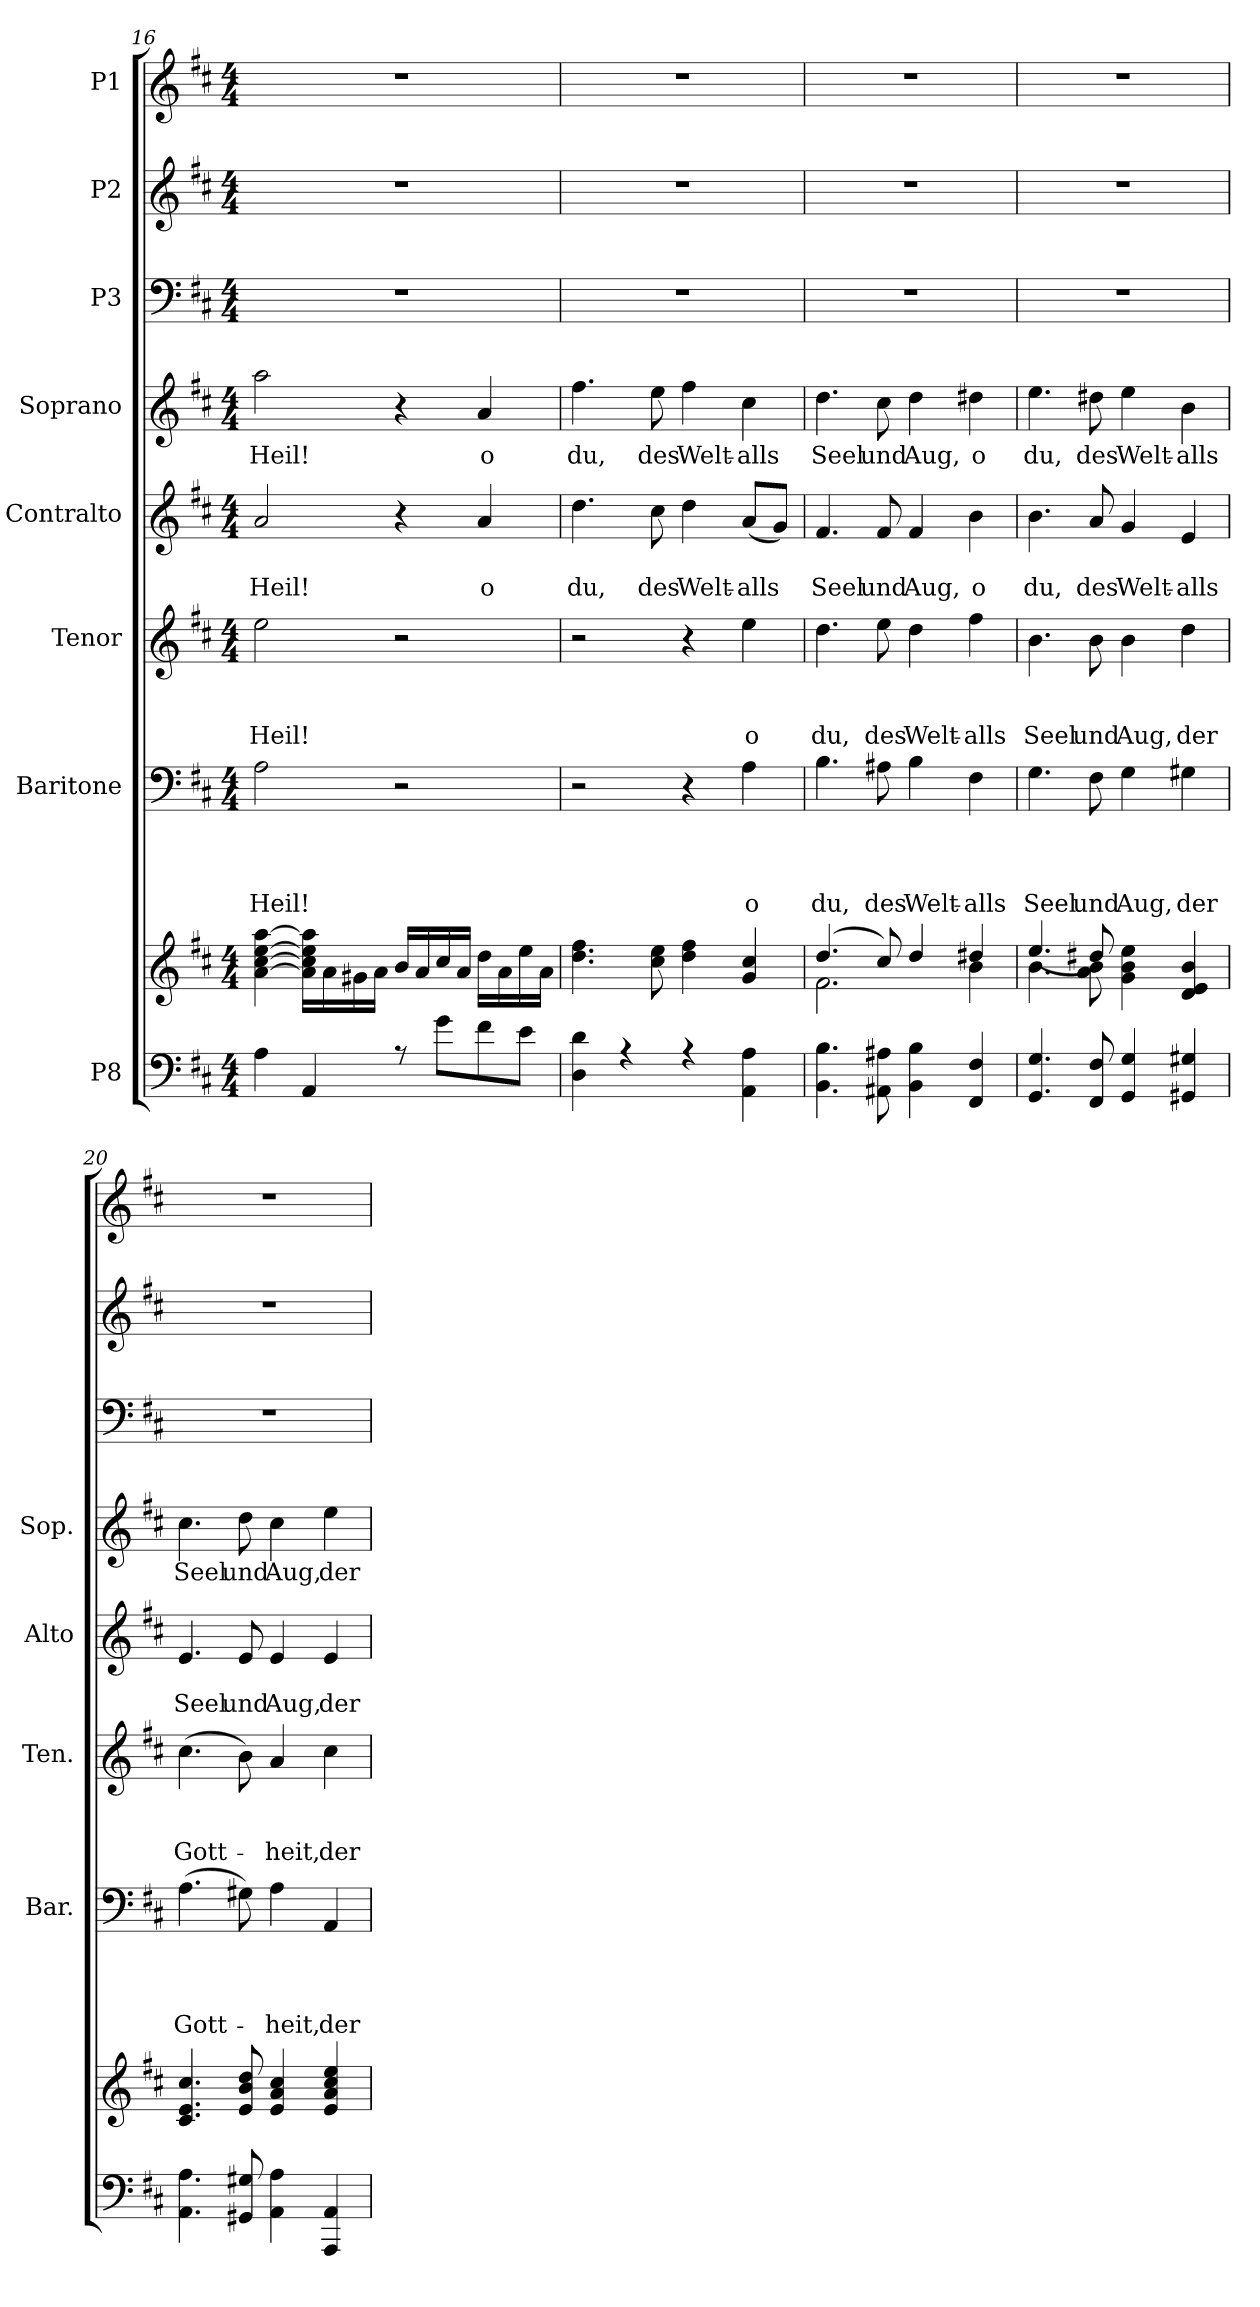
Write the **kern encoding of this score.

**kern	**kern	**kern	**text	**text	**text	**text	**kern	**text	**text	**text	**kern	**text	**text	**kern	**text	**kern	**kern	**kern
*part8	*part8	*part7	*part7	*part7	*part7	*part7	*part6	*part6	*part6	*part6	*part5	*part5	*part5	*part4	*part4	*part3	*part2	*part1
*staff9	*staff8	*staff7	*staff7	*staff7	*staff7	*staff7	*staff6	*staff6	*staff6	*staff6	*staff5	*staff5	*staff5	*staff4	*staff4	*staff3	*staff2	*staff1
*I"P8	*	*I"Baritone	*	*	*	*	*I"Tenor	*	*	*	*I"Contralto	*	*	*I"Soprano	*	*I"P3	*I"P2	*I"P1
*	*	*I'Bar.	*	*	*	*	*I'Ten.	*	*	*	*I'Alto	*	*	*I'Sop.	*	*	*	*
*clefF4	*clefG2	*clefF4	*	*	*	*	*clefG2	*	*	*	*clefG2	*	*	*clefG2	*	*clefF4	*clefG2	*clefG2
*	*	*	*	*	*	*	*ITrd7c12	*	*	*	*	*	*	*	*	*	*ITrd7c12	*
*k[f#c#]	*k[f#c#]	*k[f#c#]	*	*	*	*	*k[f#c#]	*	*	*	*k[f#c#]	*	*	*k[f#c#]	*	*k[f#c#]	*k[f#c#]	*k[f#c#]
*D:	*D:	*D:	*	*	*	*	*D:	*	*	*	*D:	*	*	*D:	*	*D:	*D:	*D:
*M4/4	*M4/4	*M4/4	*	*	*	*	*M4/4	*	*	*	*M4/4	*	*	*M4/4	*	*M4/4	*M4/4	*M4/4
=16	=16	=16	=16	=16	=16	=16	=16	=16	=16	=16	=16	=16	=16	=16	=16	=16	=16	=16
*^	*^	*	*	*	*	*	*	*	*	*	*	*	*	*	*	*	*	*
*	*	*	*^	*	*	*	*	*	*	*	*	*	*	*	*	*	*	*	*	*
!	!	!	!	!	!	!	!	!	!LO:LY:b	!	!	!	!LO:LY:b	!	!	!LO:LY:b	!	!LO:LY:b	!	!	!
4A\	1ryy	1ryy	1ryy	[<4a\ [>4cc#\ [>4ee\ [>4aa\	2A\	.	.	.	Heil!	2e\	.	.	Heil!	2a/	.	Heil!	2aa\	Heil!	1r	1r	1r
4AA/	.	.	.	16a\] 16cc#\] 16ee\] 16aa\]LL	.	.	.	.	.	.	.	.	.	.	.	.	.	.	.	.	.
.	.	.	.	16a\	.	.	.	.	.	.	.	.	.	.	.	.	.	.	.	.	.
.	.	.	.	16g#X\	.	.	.	.	.	.	.	.	.	.	.	.	.	.	.	.	.
.	.	.	.	16a\JJ	.	.	.	.	.	.	.	.	.	.	.	.	.	.	.	.	.
8r	.	.	.	16b/LL	2r	.	.	.	.	2r	.	.	.	4r	.	.	4r	.	.	.	.
.	.	.	.	16a/	.	.	.	.	.	.	.	.	.	.	.	.	.	.	.	.	.
8g\L	.	.	.	16cc#/	.	.	.	.	.	.	.	.	.	.	.	.	.	.	.	.	.
.	.	.	.	16a/JJ	.	.	.	.	.	.	.	.	.	.	.	.	.	.	.	.	.
!	!	!	!	!	!	!	!	!	!	!	!	!	!	!	!	!LO:LY:b	!	!LO:LY:b	!	!	!
8f#\	.	.	.	16dd\LL	.	.	.	.	.	.	.	.	.	4a/	.	o	4a/	o	.	.	.
.	.	.	.	16a\	.	.	.	.	.	.	.	.	.	.	.	.	.	.	.	.	.
8e\J	.	.	.	16ee\	.	.	.	.	.	.	.	.	.	.	.	.	.	.	.	.	.
.	.	.	.	16a\JJ	.	.	.	.	.	.	.	.	.	.	.	.	.	.	.	.	.
!!LO:PB:g=z
=17	=17	=17	=17	=17	=17	=17	=17	=17	=17	=17	=17	=17	=17	=17	=17	=17	=17	=17	=17	=17	=17
!	!	!	!	!	!	!	!	!	!	!	!	!	!	!	!	!LO:LY:b	!	!LO:LY:b	!	!	!
4D\ 4d\	1ryy	1ryy	1ryy	4.dd\ 4.ff#\	2r	.	.	.	.	2r	.	.	.	4.dd\	.	du,	4.ff#\	du,	1r	1r	1r
4r	.	.	.	.	.	.	.	.	.	.	.	.	.	.	.	.	.	.	.	.	.
!	!	!	!	!	!	!	!	!	!	!	!	!	!	!	!	!LO:LY:b	!	!LO:LY:b	!	!	!
.	.	.	.	8cc#\ 8ee\	.	.	.	.	.	.	.	.	.	8cc#\	.	des	8ee\	des	.	.	.
!	!	!	!	!	!	!	!	!	!	!	!	!	!	!	!	!LO:LY:b	!	!LO:LY:b	!	!	!
4r	.	.	.	4dd\ 4ff#\	4r	.	.	.	.	4r	.	.	.	4dd\	.	Welt-	4ff#\	Welt-	.	.	.
!	!	!	!	!	!	!	!	!	!LO:LY:b	!	!	!	!LO:LY:b	!	!	!LO:LY:b	!	!LO:LY:b	!	!	!
4AA\ 4A\	.	.	.	4g/ 4cc#/	4A\	.	.	.	o	4e\	.	.	o	(<8a/L	.	-alls	4cc#\	-alls	.	.	.
.	.	.	.	.	.	.	.	.	.	.	.	.	.	8g/J)	.	.	.	.	.	.	.
=18	=18	=18	=18	=18	=18	=18	=18	=18	=18	=18	=18	=18	=18	=18	=18	=18	=18	=18	=18	=18	=18
!	!	!	!	!	!	!	!	!	!LO:LY:b	!	!	!	!LO:LY:b	!	!	!LO:LY:b	!	!LO:LY:b	!	!	!
4.BB\ 4.B\	1ryy	1ryy	2.f#\	(>4.dd/	4.B\	.	.	.	du,	4.d\	.	.	du,	4.f#/	.	Seel	4.dd\	Seel	1r	1r	1r
!	!	!	!	!	!	!	!	!	!LO:LY:b	!	!	!	!LO:LY:b	!	!	!LO:LY:b	!	!LO:LY:b	!	!	!
8AA#X\ 8A#X\	.	.	.	8cc#/)	8A#X\	.	.	.	des	8e\	.	.	des	8f#/	.	und	8cc#\	und	.	.	.
!	!	!	!	!	!	!	!	!	!LO:LY:b	!	!	!	!LO:LY:b	!	!	!LO:LY:b	!	!LO:LY:b	!	!	!
4BB\ 4B\	.	.	.	4dd/	4B\	.	.	.	Welt-	4d\	.	.	Welt-	4f#/	.	Aug,	4dd\	Aug,	.	.	.
!	!	!	!	!	!	!	!	!	!LO:LY:b	!	!	!	!LO:LY:b	!	!	!LO:LY:b	!	!LO:LY:b	!	!	!
4FF#/ 4F#/	.	.	4b\	4dd#X/	4F#\	.	.	.	-alls	4f#\	.	.	-alls	4b\	.	o	4dd#X\	o	.	.	.
=19	=19	=19	=19	=19	=19	=19	=19	=19	=19	=19	=19	=19	=19	=19	=19	=19	=19	=19	=19	=19	=19
!	!	!	!	!	!	!	!	!	!LO:LY:b	!	!	!	!LO:LY:b	!	!	!LO:LY:b	!	!LO:LY:b	!	!	!
4.GG/ 4.G/	1ryy	1ryy	(>4.ee/	4.b\	4.G\	.	.	.	Seel	4.B\	.	.	Seel	4.b\	.	du,	4.ee\	du,	1r	1r	1r
!	!	!	!	!	!	!	!	!	!LO:LY:b	!	!	!	!LO:LY:b	!	!	!LO:LY:b	!	!LO:LY:b	!	!	!
8FF#/ 8F#/	.	.	8dd#X/)	8a\ 8b\	8F#\	.	.	.	und	8B\	.	.	und	8a/	.	des	8dd#X\	des	.	.	.
!	!	!	!	!	!	!	!	!	!LO:LY:b	!	!	!	!LO:LY:b	!	!	!LO:LY:b	!	!LO:LY:b	!	!	!
4GG/ 4G/	.	.	2ryy	4g\ 4b\ 4ee\	4G\	.	.	.	Aug,	4B\	.	.	Aug,	4g/	.	Welt-	4ee\	Welt-	.	.	.
!	!	!	!	!	!	!	!	!	!LO:LY:b	!	!	!	!LO:LY:b	!	!	!LO:LY:b	!	!LO:LY:b	!	!	!
4GG#X/ 4G#X/	.	.	.	4d/ 4e/ 4b/	4G#X\	.	.	.	der	4d\	.	.	der	4e/	.	-alls	4b\	-alls	.	.	.
=20	=20	=20	=20	=20	=20	=20	=20	=20	=20	=20	=20	=20	=20	=20	=20	=20	=20	=20	=20	=20	=20
!	!	!	!	!	!	!	!	!	!LO:LY:b	!	!	!	!LO:LY:b	!	!	!LO:LY:b	!	!LO:LY:b	!	!	!
4.AA\ 4.A\	1ryy	1ryy	1ryy	4.c#/ 4.e/ 4.cc#/	(>4.A\	.	.	.	Gott-	(>4.c#\	.	.	Gott-	4.e/	.	Seel	4.cc#\	Seel	1r	1r	1r
!	!	!	!	!	!	!	!	!	!	!	!	!	!	!	!	!LO:LY:b	!	!LO:LY:b	!	!	!
8GG#X/ 8G#X/	.	.	.	8e/ 8b/ 8dd/	8G#X\)	.	.	.	.	8B\)	.	.	.	8e/	.	und	8dd\	und	.	.	.
!	!	!	!	!	!	!	!	!	!LO:LY:b	!	!	!	!LO:LY:b	!	!	!LO:LY:b	!	!LO:LY:b	!	!	!
4AA\ 4A\	.	.	.	4e/ 4a/ 4cc#/	4A\	.	.	.	-heit,	4A/	.	.	-heit,	4e/	.	Aug,	4cc#\	Aug,	.	.	.
!	!	!	!	!	!	!	!	!	!LO:LY:b	!	!	!	!LO:LY:b	!	!	!LO:LY:b	!	!LO:LY:b	!	!	!
4AAA/ 4AA/	.	.	.	4e/ 4a/ 4cc#/ 4ee/	4AA/	.	.	.	der	4c#\	.	.	der	4e/	.	der	4ee\	der	.	.	.
*v	*v	*	*	*	*	*	*	*	*	*	*	*	*	*	*	*	*	*	*	*	*
*	*v	*v	*v	*	*	*	*	*	*	*	*	*	*	*	*	*	*	*	*	*
=	=	=	=	=	=	=	=	=	=	=	=	=	=	=	=	=	=	=
*-	*-	*-	*-	*-	*-	*-	*-	*-	*-	*-	*-	*-	*-	*-	*-	*-	*-	*-
